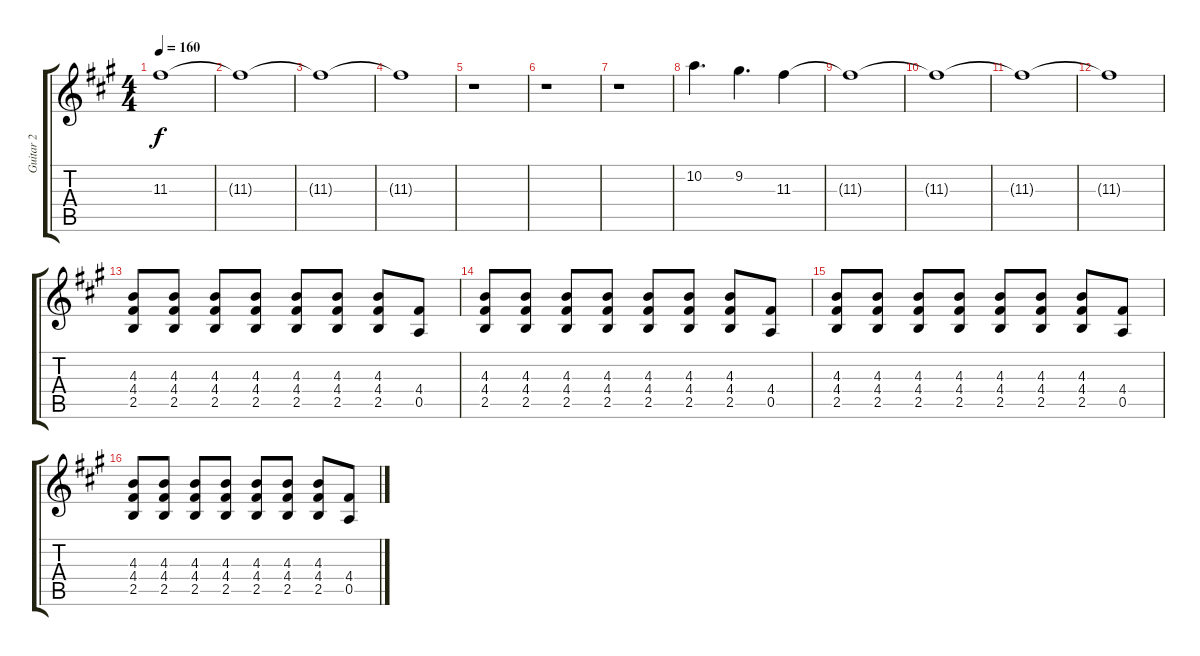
\track ("Guitar 2" "Guitar 2") {instrument distortionguitar}
\staff {score tabs}
\tuning (E4 B3 G3 D3 A2 E2) {hide}
\ts (4 4)
\tempo 160
\clef g2
\ks a
11.3{t}.1{dy f} |
11.3{t}.1 |
11.3{t}.1 |
11.3{t}.1 |
r.1 |
r.1 |
r.1 |
10.2.4{d} 9.2.4{d} 11.3.4 |
11.3{t}.1 |
11.3{t}.1 |
11.3{t}.1 |
11.3{t}.1 |
(4.3 4.4 2.5).8 (4.3 4.4 2.5).8 (4.3 4.4 2.5).8 (4.3 4.4 2.5).8 (4.3 4.4 2.5).8 (4.3 4.4 2.5).8 (4.3 4.4 2.5).8 (4.4 0.5).8 |
(4.3 4.4 2.5).8 (4.3 4.4 2.5).8 (4.3 4.4 2.5).8 (4.3 4.4 2.5).8 (4.3 4.4 2.5).8 (4.3 4.4 2.5).8 (4.3 4.4 2.5).8 (4.4 0.5).8 |
(4.3 4.4 2.5).8 (4.3 4.4 2.5).8 (4.3 4.4 2.5).8 (4.3 4.4 2.5).8 (4.3 4.4 2.5).8 (4.3 4.4 2.5).8 (4.3 4.4 2.5).8 (4.4 0.5).8 |
(4.3 4.4 2.5).8 (4.3 4.4 2.5).8 (4.3 4.4 2.5).8 (4.3 4.4 2.5).8 (4.3 4.4 2.5).8 (4.3 4.4 2.5).8 (4.3 4.4 2.5).8 (4.4 0.5).8
